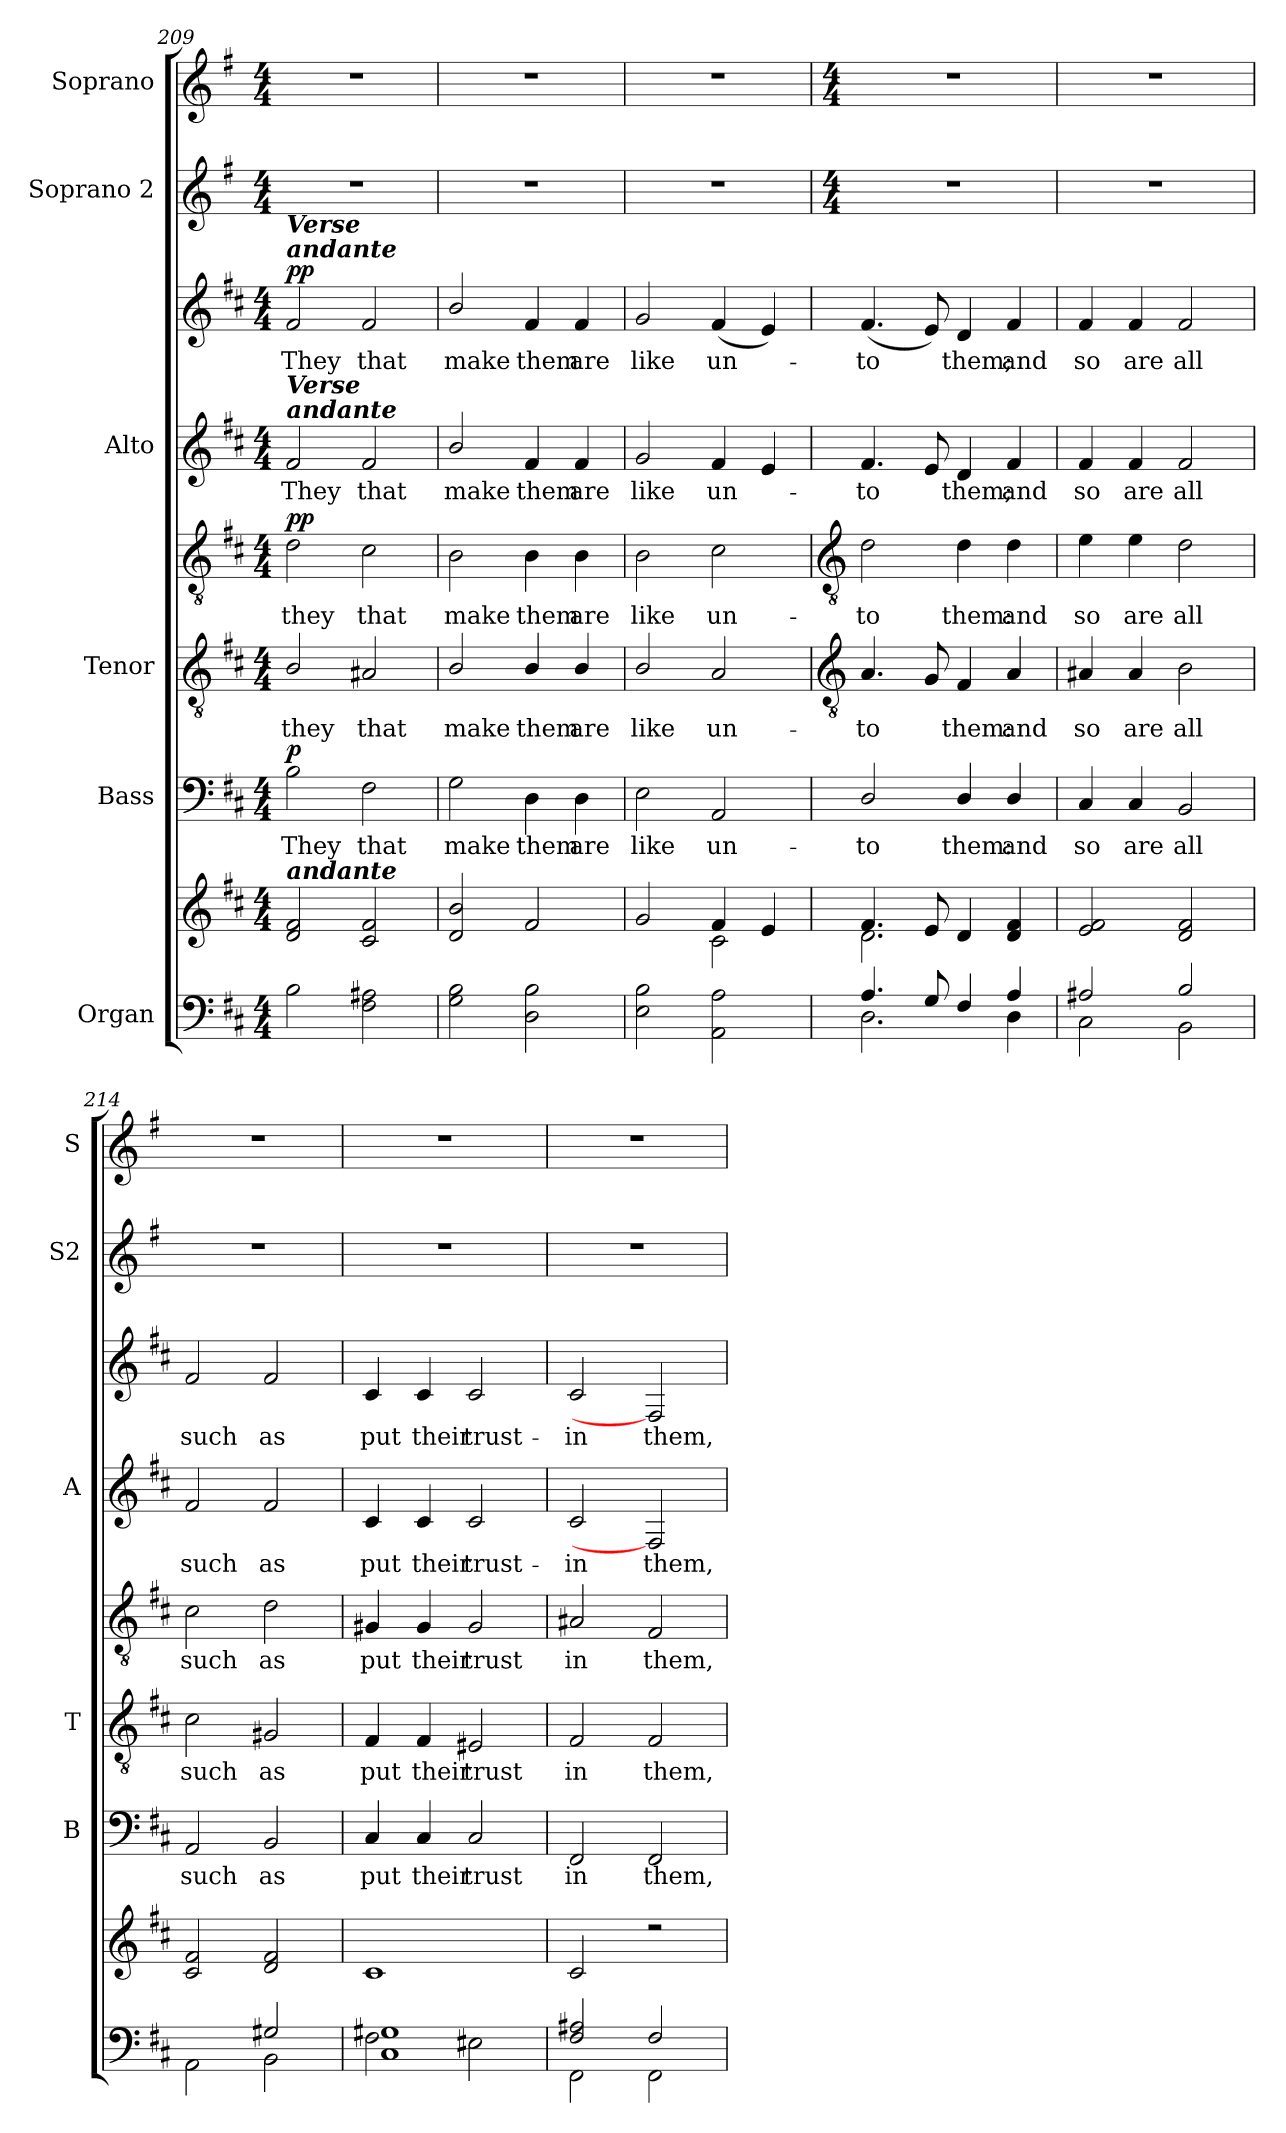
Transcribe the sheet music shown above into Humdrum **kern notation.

**kern	**kern	**kern	**text	**dynam	**kern	**text	**kern	**text	**dynam	**kern	**text	**kern	**text	**dynam	**kern	**kern
*part6	*part6	*part5	*part5	*part5	*part4	*part4	*part4	*part4	*part4	*part3	*part3	*part3	*part3	*part3	*part2	*part1
*staff9	*staff8	*staff7	*staff7	*staff7	*staff6	*staff6	*staff5	*staff5	*staff5/6	*staff4	*staff4	*staff3	*staff3	*staff3/4	*staff2	*staff1
*I"Organ	*	*I"Bass	*	*	*I"Tenor	*	*	*	*	*I"Alto	*	*	*	*	*I"Soprano 2	*I"Soprano
*	*	*I'B	*	*	*I'T	*	*	*	*	*I'A	*	*	*	*	*I'S2	*I'S
*clefF4	*clefG2	*clefF4	*	*	*clefGv2	*	*clefGv2	*	*	*clefG2	*	*clefG2	*	*	*clefG2	*clefG2
*k[f#c#]	*k[f#c#]	*k[f#c#]	*	*	*k[f#c#]	*	*k[f#c#]	*	*	*k[f#c#]	*	*k[f#c#]	*	*	*k[f#]	*k[f#]
*D:	*D:	*D:	*	*	*D:	*	*D:	*	*	*D:	*	*D:	*	*	*G:	*G:
*M4/4	*M4/4	*M4/4	*	*	*M4/4	*	*M4/4	*	*	*M4/4	*	*M4/4	*	*	*M4/4	*M4/4
=209	=209	=209	=209	=209	=209	=209	=209	=209	=209	=209	=209	=209	=209	=209	=209	=209
*	*^	*	*	*	*	*	*	*	*	*	*	*	*	*	*	*
*	*	*^	*	*	*	*	*	*	*	*	*	*	*	*	*	*	*
!	!	!	!	!	!	!	!	!	!	!	!	!	!	!LO:TX:a:Bi:t=andante	!	!	!	!
!	!	!	!	!	!	!	!	!	!	!	!	!	!	!LO:TX:a:Bi:t=Verse	!	!	!	!
!	!	!	!	!	!	!	!	!	!	!	!	!LO:TX:a:Bi:t=andante	!	!	!	!	!	!
!	!	!	!	!	!	!	!	!	!	!	!	!LO:TX:a:Bi:t=Verse	!	!	!	!	!	!
!	!LO:TX:a:Bi:t=andante	!	!	!	!	!	!	!	!	!	!	!	!	!	!	!	!	!
!	!	!	!	!	!LO:LY:b	!LO:DY:b	!	!LO:LY:b	!	!LO:LY:b	!LO:DY:b=2	!	!LO:LY:b	!	!LO:LY:b	!	!	!
!	!	!	!	!	!	!	!	!	!	!	!LO:DY:n=1:b	!	!	!	!	!LO:DY:b=2	!	!
!	!	!	!	!	!	!	!	!	!	!	!	!	!	!	!	!LO:DY:n=1:b	!	!
2B\	2d/ 2f#/	1ryy	1ryy	2B	They	p	2B/	they	2d	they	p p	2f#	They	2f#	They	p p	1r	1r
!	!	!	!	!	!LO:LY:b	!	!	!LO:LY:b	!	!LO:LY:b	!	!	!LO:LY:b	!	!LO:LY:b	!	!	!
2F#\ 2A#X\	2c#/ 2f#/	.	.	2F#	that	.	2A#X	that	2c#	that	.	2f#	that	2f#	that	.	.	.
=210	=210	=210	=210	=210	=210	=210	=210	=210	=210	=210	=210	=210	=210	=210	=210	=210	=210	=210
!	!	!	!	!	!LO:LY:b	!	!	!LO:LY:b	!	!LO:LY:b	!	!	!LO:LY:b	!	!LO:LY:b	!	!	!
2G 2B	2d/ 2b/	2ryy	1ryy	2G	make	.	2B/	make	2B	make	.	2b/	make	2b/	make	.	1r	1r
!	!	!	!	!	!LO:LY:b	!	!	!LO:LY:b	!	!LO:LY:b	!	!	!LO:LY:b	!	!LO:LY:b	!	!	!
2D 2B	2f#/	2ryy	.	4D	them	.	4B/	them	4B	them	.	4f#	them	4f#	them	.	.	.
!	!	!	!	!	!LO:LY:b	!	!	!LO:LY:b	!	!LO:LY:b	!	!	!LO:LY:b	!	!LO:LY:b	!	!	!
.	.	.	.	4D	are	.	4B/	are	4B	are	.	4f#	are	4f#	are	.	.	.
=211	=211	=211	=211	=211	=211	=211	=211	=211	=211	=211	=211	=211	=211	=211	=211	=211	=211	=211
!	!	!	!	!	!LO:LY:b	!	!	!LO:LY:b	!	!LO:LY:b	!	!	!LO:LY:b	!	!LO:LY:b	!	!	!
2E 2B	2g/	2ryy	1ryy	2E	like	.	2B/	-like	2B	like	.	2g	like	2g	like	.	1r	1r
!	!	!	!	!	!LO:LY:b	!	!	!LO:LY:b	!	!LO:LY:b	!	!	!LO:LY:b	!	!LO:LY:b	!	!	!
2AA 2A	4f#/	2c#\	.	2AA	un-	.	2A	un-	2c#	un-	.	4f#	un-	(<4f#	un-	.	.	.
.	4e/	.	.	.	.	.	.	.	.	.	.	4e	.	4e)	.	.	.	.
*	*v	*v	*v	*	*	*	*	*	*	*	*	*	*	*	*	*	*	*
!!LO:LB:g=z
=212	=212	=212	=212	=212	=212	=212	=212	=212	=212	=212	=212	=212	=212	=212	=212	=212
*	*	*	*	*	*clefGv2	*	*clefGv2	*	*	*	*	*	*	*	*	*
*	*	*	*	*	*	*	*	*	*	*	*	*	*	*	*M4/4	*M4/4
*^	*^	*	*	*	*	*	*	*	*	*	*	*	*	*	*	*
!	!	!	!	!	!LO:LY:b	!	!	!LO:LY:b	!	!LO:LY:b	!	!	!LO:LY:b	!	!LO:LY:b	!	!	!
4.A/	2.D\	4.f#/	2.d\	2D/	-to	.	4.A	to	2d	-to	.	4.f#	to	(<4.f#	to	.	1r	1r
8G/	.	8e/	.	.	.	.	8G	.	.	.	.	8e	.	8e)	.	.	.	.
!	!	!	!	!	!LO:LY:b	!	!	!LO:LY:b	!	!LO:LY:b	!	!	!LO:LY:b	!	!LO:LY:b	!	!	!
4F#/	.	4d/	.	4D/	them:	.	4F#	them:	4d	them:	.	4d	them;	4d	them;	.	.	.
!	!	!	!	!	!LO:LY:b	!	!	!LO:LY:b	!	!LO:LY:b	!	!	!LO:LY:b	!	!LO:LY:b	!	!	!
4A/	4D\	4d/ 4f#/	4ryy	4D/	and	.	4A	and	4d	and	.	4f#	and	4f#	and	.	.	.
=213	=213	=213	=213	=213	=213	=213	=213	=213	=213	=213	=213	=213	=213	=213	=213	=213	=213	=213
!	!	!	!	!	!LO:LY:b	!	!	!LO:LY:b	!	!LO:LY:b	!	!	!LO:LY:b	!	!LO:LY:b	!	!	!
2A#X/	2C#\	2e/ 2f#/	1ryy	4C#	so	.	4A#X	so	4e	so	.	4f#	so	4f#	so	.	1r	1r
!	!	!	!	!	!LO:LY:b	!	!	!LO:LY:b	!	!LO:LY:b	!	!	!LO:LY:b	!	!LO:LY:b	!	!	!
.	.	.	.	4C#	are	.	4A#	are	4e	are	.	4f#	are	4f#	are	.	.	.
!	!	!	!	!	!LO:LY:b	!	!	!LO:LY:b	!	!LO:LY:b	!	!	!LO:LY:b	!	!LO:LY:b	!	!	!
2B/	2BB\	2d/ 2f#/	.	2BB	all	.	2B	all	2d	all	.	2f#	all	2f#	all	.	.	.
=214	=214	=214	=214	=214	=214	=214	=214	=214	=214	=214	=214	=214	=214	=214	=214	=214	=214	=214
!	!	!	!	!	!LO:LY:b	!	!	!LO:LY:b	!	!LO:LY:b	!	!	!LO:LY:b	!	!LO:LY:b	!	!	!
2AA\	2ryy	2c#/ 2f#/	1ryy	2AA	such	.	2c#	such	2c#	such	.	2f#	such	2f#	such	.	1r	1r
!	!	!	!	!	!LO:LY:b	!	!	!LO:LY:b	!	!LO:LY:b	!	!	!LO:LY:b	!	!LO:LY:b	!	!	!
2G#X/	2BB\	2d/ 2f#/	.	2BB	as	.	2G#X	as	2d	as	.	2f#	as	2f#	as	.	.	.
=215	=215	=215	=215	=215	=215	=215	=215	=215	=215	=215	=215	=215	=215	=215	=215	=215	=215	=215
!	!	!	!	!	!LO:LY:b	!	!	!LO:LY:b	!	!LO:LY:b	!	!	!LO:LY:b	!	!LO:LY:b	!	!	!
2F#\	1C#\ 1G#X\	1c#/	1ryy	4C#	put	.	4F#	put	4G#X	put	.	4c#	put	4c#	put	.	1r	1r
!	!	!	!	!	!LO:LY:b	!	!	!LO:LY:b	!	!LO:LY:b	!	!	!LO:LY:b	!	!LO:LY:b	!	!	!
.	.	.	.	4C#	their	.	4F#	their	4G#	their	.	4c#	their	4c#	their	.	.	.
!	!	!	!	!	!LO:LY:b	!	!	!LO:LY:b	!	!LO:LY:b	!	!	!LO:LY:b	!	!LO:LY:b	!	!	!
2E#X\	.	.	.	2C#	trust	.	2E#X	trust	2G#	trust	.	2c#	trust-	2c#	trust-	.	.	.
=216	=216	=216	=216	=216	=216	=216	=216	=216	=216	=216	=216	=216	=216	=216	=216	=216	=216	=216
!	!	!	!	!	!LO:LY:b	!	!	!LO:LY:b	!	!LO:LY:b	!	!	!LO:LY:b	!	!LO:LY:b	!	!	!
2F#/ 2A#X/	2FF#\	2c#/	1ryy	2FF#	in	.	2F#	in	2A#X	in	.	2c#	-in	2c#	-in	.	1r	1r
!	!	!	!	!	!LO:LY:b	!	!	!LO:LY:b	!	!LO:LY:b	!	!	!LO:LY:b	!	!LO:LY:b	!	!	!
2F#/	2FF#\	2r	.	2FF#	them,	.	2F#	them,	2F#	them,	.	2F#]	them,	2F#]	them,	.	.	.
*v	*v	*	*	*	*	*	*	*	*	*	*	*	*	*	*	*	*	*
*	*v	*v	*	*	*	*	*	*	*	*	*	*	*	*	*	*	*
=	=	=	=	=	=	=	=	=	=	=	=	=	=	=	=	=
*-	*-	*-	*-	*-	*-	*-	*-	*-	*-	*-	*-	*-	*-	*-	*-	*-
